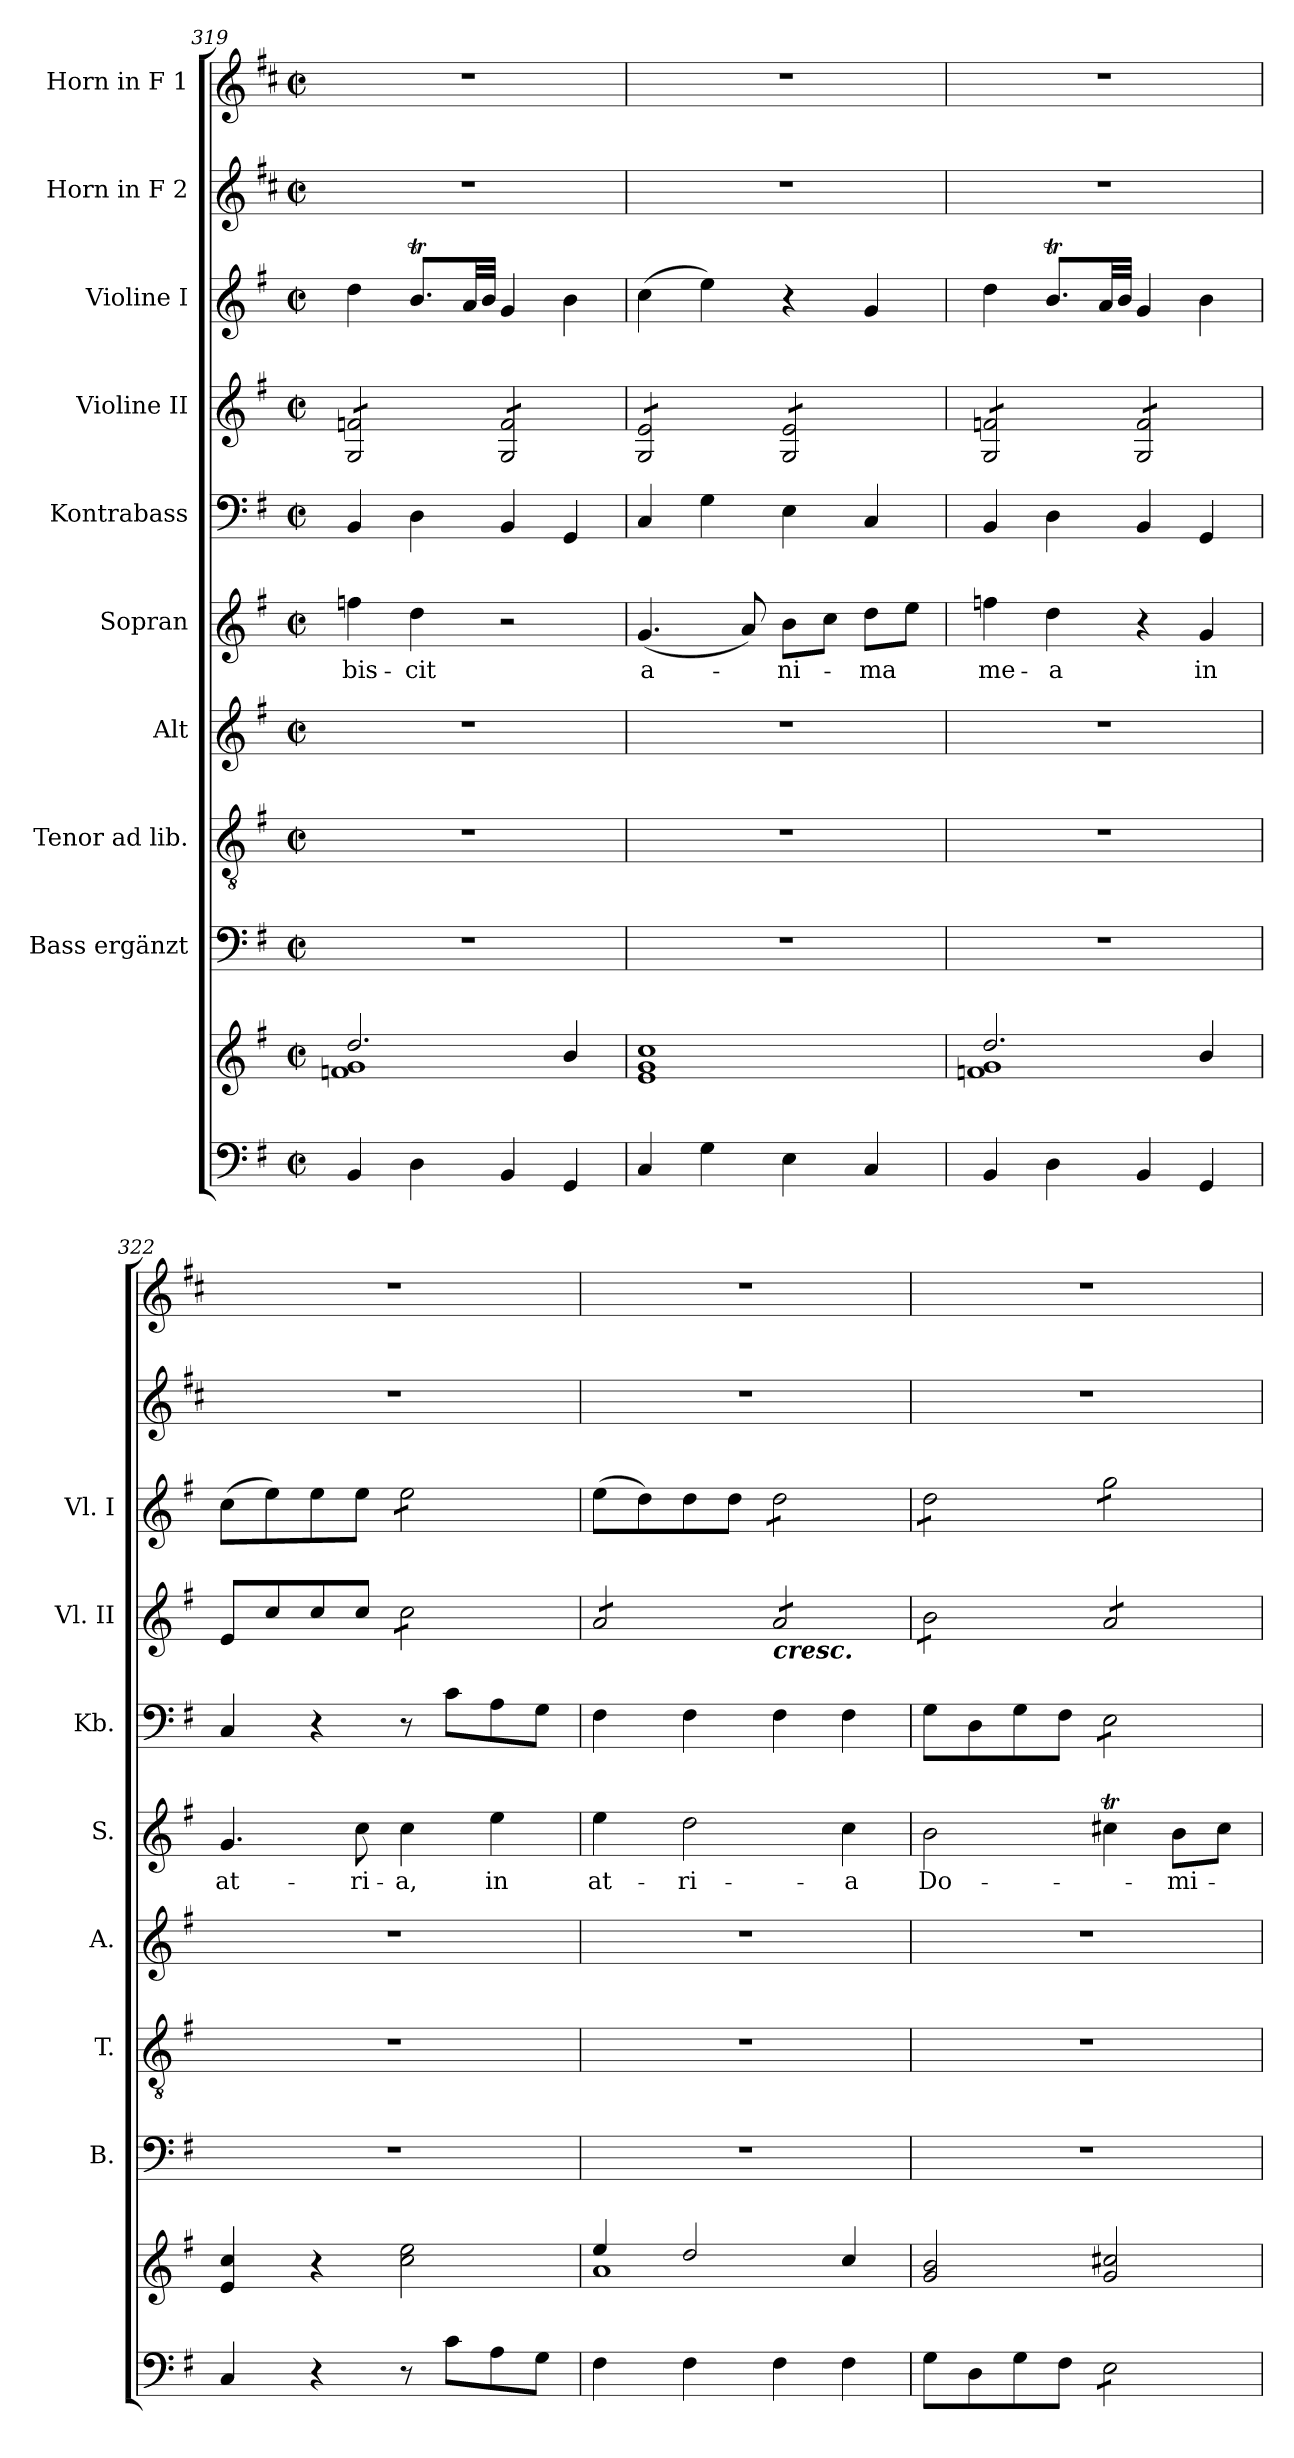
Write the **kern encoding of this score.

**kern	**kern	**kern	**kern	**kern	**kern	**text	**kern	**kern	**kern	**kern	**kern
*part10	*part10	*part9	*part8	*part7	*part6	*part6	*part5	*part4	*part3	*part2	*part1
*staff11	*staff10	*staff9	*staff8	*staff7	*staff6	*staff6	*staff5	*staff4	*staff3	*staff2	*staff1
*	*	*I"Bass ergänzt	*I"Tenor ad lib.	*I"Alt	*I"Sopran	*	*I"Kontrabass	*I"Violine II	*I"Violine I	*I"Horn in F 2	*I"Horn in F 1
*	*	*I'B.	*I'T.	*I'A.	*I'S.	*	*I'Kb.	*I'Vl. II	*I'Vl. I	*	*
*clefF4	*clefG2	*clefF4	*clefGv2	*clefG2	*clefG2	*	*clefF4	*clefG2	*clefG2	*clefG2	*clefG2
*	*	*	*	*	*	*	*ITrd7c12	*	*	*ITrd4c7	*ITrd4c7
*k[f#]	*k[f#]	*k[f#]	*k[f#]	*k[f#]	*k[f#]	*	*k[f#]	*k[f#]	*k[f#]	*k[f#]	*k[f#]
*G:	*G:	*G:	*G:	*G:	*G:	*	*G:	*G:	*G:	*G:	*G:
*M2/2	*M2/2	*M2/2	*M2/2	*M2/2	*M2/2	*	*M2/2	*M2/2	*M2/2	*M2/2	*M2/2
*met(c|)	*met(c|)	*met(c|)	*met(c|)	*met(c|)	*met(c|)	*	*met(c|)	*met(c|)	*met(c|)	*met(c|)	*met(c|)
=319	=319	=319	=319	=319	=319	=319	=319	=319	=319	=319	=319
*	*^	*	*	*	*	*	*	*	*	*	*
!	!	!	!	!	!	!	!LO:LY:b	!	!	!	!	!
*	*	*	*	*	*	*	*	*	*tremolo	*	*	*
4BB/	2.dd/	1fn 1g	1r	1r	1r	4ffn\	-bis-	4BBB/	8G/ 8fn/L	4dd\	1r	1r
.	.	.	.	.	.	.	.	.	8G/ 8fn/	.	.	.
!	!	!	!	!	!	!	!LO:LY:b	!	!	!	!	!
4D\	.	.	.	.	.	4dd\	-cit	4DD\	8G/ 8fn/	8.bt/L	.	.
.	.	.	.	.	.	.	.	.	8G/ 8fn/J	.	.	.
.	.	.	.	.	.	.	.	.	.	32a/LL	.	.
.	.	.	.	.	.	.	.	.	.	32b/JJJ	.	.
4BB/	.	.	.	.	.	2r	.	4BBB/	8G/ 8f/L	4g/	.	.
.	.	.	.	.	.	.	.	.	8G/ 8f/	.	.	.
4GG/	4b/	.	.	.	.	.	.	4GGG/	8G/ 8f/	4b\	.	.
.	.	.	.	.	.	.	.	.	8G/ 8f/J	.	.	.
*	*v	*v	*	*	*	*	*	*	*	*	*	*
!!LO:PB:g=z
=320	=320	=320	=320	=320	=320	=320	=320	=320	=320	=320	=320
!	!	!	!	!	!	!LO:LY:b	!	!	!	!	!
4C/	1e 1g 1cc	1r	1r	1r	(<4.g/	a-	4CC/	8G/ 8e/L	(>4cc\	1r	1r
.	.	.	.	.	.	.	.	8G/ 8e/	.	.	.
4G\	.	.	.	.	.	.	4GG\	8G/ 8e/	4ee\)	.	.
.	.	.	.	.	8a/)	.	.	8G/ 8e/J	.	.	.
!	!	!	!	!	!	!LO:LY:b	!	!	!	!	!
4E\	.	.	.	.	8b\L	-ni-	4EE\	8G/ 8e/L	4r	.	.
.	.	.	.	.	8cc\J	.	.	8G/ 8e/	.	.	.
!	!	!	!	!	!	!LO:LY:b	!	!	!	!	!
4C/	.	.	.	.	8dd\L	-ma	4CC/	8G/ 8e/	4g/	.	.
.	.	.	.	.	8ee\J	.	.	8G/ 8e/J	.	.	.
=321	=321	=321	=321	=321	=321	=321	=321	=321	=321	=321	=321
*	*^	*	*	*	*	*	*	*	*	*	*
!	!	!	!	!	!	!	!LO:LY:b	!	!	!	!	!
4BB/	2.dd/	1fn 1g	1r	1r	1r	4ffn\	me-	4BBB/	8G/ 8fn/L	4dd\	1r	1r
.	.	.	.	.	.	.	.	.	8G/ 8fn/	.	.	.
!	!	!	!	!	!	!	!LO:LY:b	!	!	!	!	!
4D\	.	.	.	.	.	4dd\	-a	4DD\	8G/ 8fn/	8.bt/L	.	.
.	.	.	.	.	.	.	.	.	8G/ 8fn/J	.	.	.
.	.	.	.	.	.	.	.	.	.	32a/LL	.	.
.	.	.	.	.	.	.	.	.	.	32b/JJJ	.	.
4BB/	.	.	.	.	.	4r	.	4BBB/	8G/ 8f/L	4g/	.	.
.	.	.	.	.	.	.	.	.	8G/ 8f/	.	.	.
!	!	!	!	!	!	!	!LO:LY:b	!	!	!	!	!
4GG/	4b/	.	.	.	.	4g/	in	4GGG/	8G/ 8f/	4b\	.	.
.	.	.	.	.	.	.	.	.	8G/ 8f/J	.	.	.
*	*	*	*	*	*	*	*	*	*Xtremolo	*	*	*
*	*v	*v	*	*	*	*	*	*	*	*	*	*
=322	=322	=322	=322	=322	=322	=322	=322	=322	=322	=322	=322
!	!	!	!	!	!	!LO:LY:b	!	!	!	!	!
4C/	4e/ 4cc/	1r	1r	1r	4.g/	at-	4CC/	8e/L	(>8cc\L	1r	1r
.	.	.	.	.	.	.	.	8cc/	8ee\)	.	.
4r	4r	.	.	.	.	.	4r	8cc/	8ee\	.	.
!	!	!	!	!	!	!LO:LY:b	!	!	!	!	!
.	.	.	.	.	8cc\	-ri-	.	8cc/J	8ee\J	.	.
!	!	!	!	!	!	!LO:LY:b	!	!	!	!	!
*	*	*	*	*	*	*	*	*tremolo	*	*	*
*	*	*	*	*	*	*	*	*	*tremolo	*	*
8r	2cc\ 2ee\	.	.	.	4cc\	-a,	8r	8cc\L	8ee\L	.	.
8c\L	.	.	.	.	.	.	8C\L	8cc\	8ee\	.	.
!	!	!	!	!	!	!LO:LY:b	!	!	!	!	!
8A\	.	.	.	.	4ee\	in	8AA\	8cc\	8ee\	.	.
8G\J	.	.	.	.	.	.	8GG\J	8cc\J	8ee\J	.	.
*	*	*	*	*	*	*	*	*	*Xtremolo	*	*
=323	=323	=323	=323	=323	=323	=323	=323	=323	=323	=323	=323
*	*^	*	*	*	*	*	*	*	*	*	*
!	!	!	!	!	!	!	!LO:LY:b	!	!	!	!	!
4F#\	4ee/	1a	1r	1r	1r	4ee\	at-	4FF#\	8a/L	(>8ee\L	1r	1r
.	.	.	.	.	.	.	.	.	8a/	8dd\)	.	.
!	!	!	!	!	!	!	!LO:LY:b	!	!	!	!	!
4F#\	2dd/	.	.	.	.	2dd\	-ri-	4FF#\	8a/	8dd\	.	.
.	.	.	.	.	.	.	.	.	8a/J	8dd\J	.	.
!	!	!	!	!	!	!	!	!	!	!LO:TX:b:Bi:t=cresc.	!	!
!	!	!	!	!	!	!	!	!	!LO:TX:b:Bi:t=cresc.	!	!	!
*	*	*	*	*	*	*	*	*	*	*tremolo	*	*
4F#\	.	.	.	.	.	.	.	4FF#\	8a/L	8dd\L	.	.
.	.	.	.	.	.	.	.	.	8a/	8dd\	.	.
!	!	!	!	!	!	!	!LO:LY:b	!	!	!	!	!
4F#\	4cc/	.	.	.	.	4cc\	-a	4FF#\	8a/	8dd\	.	.
.	.	.	.	.	.	.	.	.	8a/J	8dd\J	.	.
*	*v	*v	*	*	*	*	*	*	*	*	*	*
=324	=324	=324	=324	=324	=324	=324	=324	=324	=324	=324	=324
!	!	!	!	!	!	!LO:LY:b	!	!	!	!	!
8G\L	2g/ 2b/	1r	1r	1r	2b\	Do-	8GG\L	8b\L	8dd\L	1r	1r
8D\	.	.	.	.	.	.	8DD\	8b\	8dd\	.	.
8G\	.	.	.	.	.	.	8GG\	8b\	8dd\	.	.
8F#\J	.	.	.	.	.	.	8FF#\J	8b\J	8dd\J	.	.
*tremolo	*	*	*	*	*	*	*	*	*	*	*
*	*	*	*	*	*	*	*tremolo	*	*	*	*
8E\L	2g/ 2cc#X/	.	.	.	4cc#Xt\	.	8EE\L	8a/L	8gg\L	.	.
8E\	.	.	.	.	.	.	8EE\	8a/	8gg\	.	.
!	!	!	!	!	!	!LO:LY:b	!	!	!	!	!
8E\	.	.	.	.	8b\L	-mi-	8EE\	8a/	8gg\	.	.
8E\J	.	.	.	.	8cc#\J	.	8EE\J	8a/J	8gg\J	.	.
*	*	*	*	*	*	*	*	*	*Xtremolo	*	*
*	*	*	*	*	*	*	*	*Xtremolo	*	*	*
*	*	*	*	*	*	*	*Xtremolo	*	*	*	*
*Xtremolo	*	*	*	*	*	*	*	*	*	*	*
=	=	=	=	=	=	=	=	=	=	=	=
*-	*-	*-	*-	*-	*-	*-	*-	*-	*-	*-	*-
